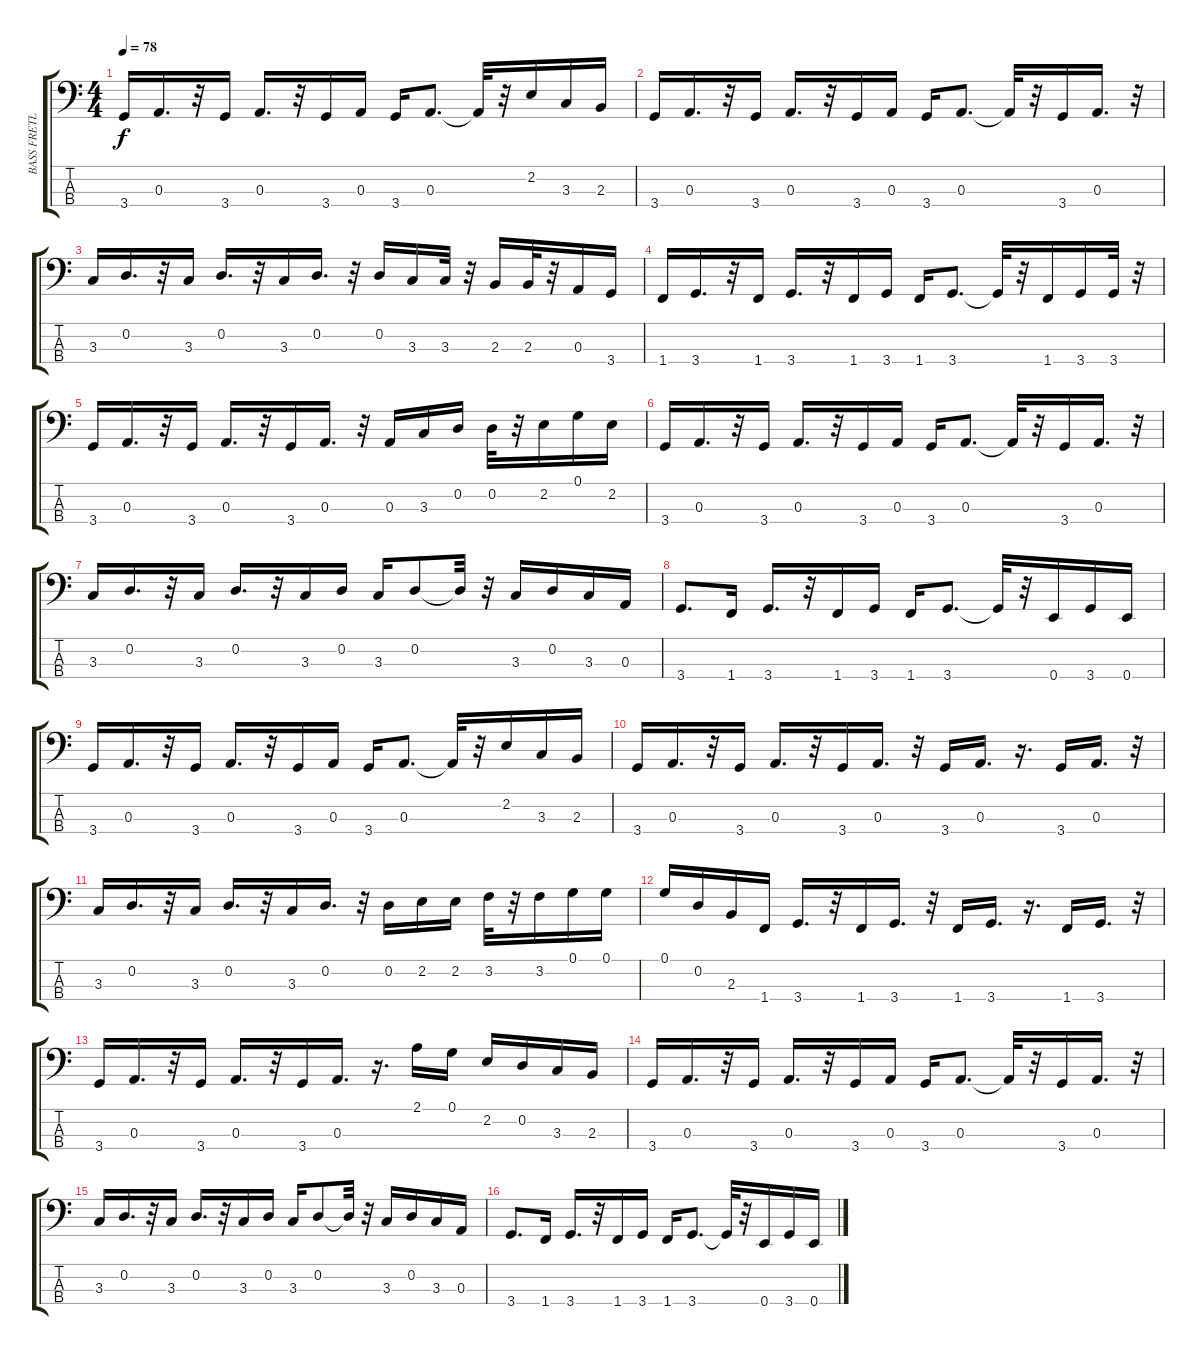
\track ("BASS FRETLESS " "BASS FRETL") {instrument fretlessbass}
\staff {score tabs}
\tuning (G2 D2 A1 E1) {hide}
\ts (4 4)
\tempo 78
\clef f4
\ks c
3.4.16{dy f} 0.3.16{d} r.32 3.4.16 0.3.16{d} r.32 3.4.16 0.3.16 3.4.16 0.3.8{d} 0.3{t}.32 r.32 2.2.16 3.3.16 2.3.16 |
3.4.16 0.3.16{d} r.32 3.4.16 0.3.16{d} r.32 3.4.16 0.3.16 3.4.16 0.3.8{d} 0.3{t}.32 r.32 3.4.16 0.3.16{d} r.32 |
3.3.16 0.2.16{d} r.32 3.3.16 0.2.16{d} r.32 3.3.16 0.2.16{d} r.32 0.2.16 3.3.16 3.3.32 r.32 2.3.16 2.3.32 r.32 0.3.16 3.4.16 |
1.4.16 3.4.16{d} r.32 1.4.16 3.4.16{d} r.32 1.4.16 3.4.16 1.4.16 3.4.8{d} 3.4{t}.32 r.32 1.4.16 3.4.16 3.4.32 r.32 |
3.4.16 0.3.16{d} r.32 3.4.16 0.3.16{d} r.32 3.4.16 0.3.16{d} r.32 0.3.16 3.3.16 0.2.16 0.2.32 r.32 2.2.16 0.1.16 2.2.16 |
3.4.16 0.3.16{d} r.32 3.4.16 0.3.16{d} r.32 3.4.16 0.3.16 3.4.16 0.3.8{d} 0.3{t}.32 r.32 3.4.16 0.3.16{d} r.32 |
3.3.16 0.2.16{d} r.32 3.3.16 0.2.16{d} r.32 3.3.16 0.2.16 3.3.16 0.2.8 0.2{t}.32 r.32 3.3.16 0.2.16 3.3.16 0.3.16 |
3.4.8{d} 1.4.16 3.4.16{d} r.32 1.4.16 3.4.16 1.4.16 3.4.8{d} 3.4{t}.32 r.32 0.4.16 3.4.16 0.4.16 |
3.4.16 0.3.16{d} r.32 3.4.16 0.3.16{d} r.32 3.4.16 0.3.16 3.4.16 0.3.8{d} 0.3{t}.32 r.32 2.2.16 3.3.16 2.3.16 |
3.4.16 0.3.16{d} r.32 3.4.16 0.3.16{d} r.32 3.4.16 0.3.16{d} r.32 3.4.16 0.3.16{d} r.16{d} 3.4.16 0.3.16{d} r.32 |
3.3.16 0.2.16{d} r.32 3.3.16 0.2.16{d} r.32 3.3.16 0.2.16{d} r.32 0.2.16 2.2.16 2.2.16 3.2.32 r.32 3.2.16 0.1.16 0.1.16 |
0.1.16 0.2.16 2.3.16 1.4.16 3.4.16{d} r.32 1.4.16 3.4.16{d} r.32 1.4.16 3.4.16{d} r.16{d} 1.4.16 3.4.16{d} r.32 |
3.4.16 0.3.16{d} r.32 3.4.16 0.3.16{d} r.32 3.4.16 0.3.16{d} r.16{d} 2.1.16 0.1.16 2.2.16 0.2.16 3.3.16 2.3.16 |
3.4.16 0.3.16{d} r.32 3.4.16 0.3.16{d} r.32 3.4.16 0.3.16 3.4.16 0.3.8{d} 0.3{t}.32 r.32 3.4.16 0.3.16{d} r.32 |
3.3.16 0.2.16{d} r.32 3.3.16 0.2.16{d} r.32 3.3.16 0.2.16 3.3.16 0.2.8 0.2{t}.32 r.32 3.3.16 0.2.16 3.3.16 0.3.16 |
3.4.8{d} 1.4.16 3.4.16{d} r.32 1.4.16 3.4.16 1.4.16 3.4.8{d} 3.4{t}.32 r.32 0.4.16 3.4.16 0.4.16
